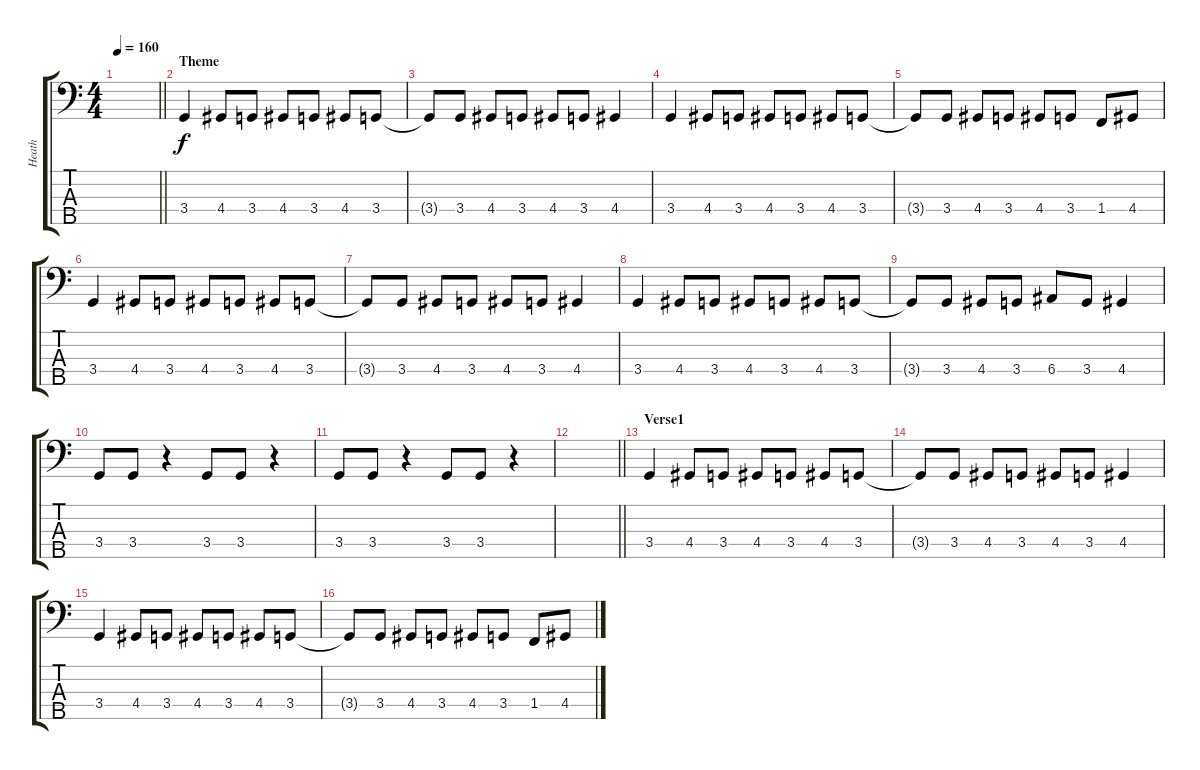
\track ("Heath" "Heath") {instrument electricbasspick}
\staff {score tabs}
\tuning (G2 D2 A1 E1 B0) {hide}
\ts (4 4)
\tempo 160
\clef f4
\barLineRight lightlight
\ks c
|
\section ("" "Theme")
3.4.4 4.4.8 3.4.8 4.4.8 3.4.8 4.4.8 3.4.8 |
3.4{t}.8 3.4.8 4.4.8 3.4.8 4.4.8 3.4.8 4.4.4 |
3.4.4 4.4.8 3.4.8 4.4.8 3.4.8 4.4.8 3.4.8 |
3.4{t}.8 3.4.8 4.4.8 3.4.8 4.4.8 3.4.8 1.4.8 4.4.8 |
3.4.4 4.4.8 3.4.8 4.4.8 3.4.8 4.4.8 3.4.8 |
3.4{t}.8 3.4.8 4.4.8 3.4.8 4.4.8 3.4.8 4.4.4 |
3.4.4 4.4.8 3.4.8 4.4.8 3.4.8 4.4.8 3.4.8 |
3.4{t}.8 3.4.8 4.4.8 3.4.8 6.4.8 3.4.8 4.4.4 |
3.4.8 3.4.8 r.4 3.4.8 3.4.8 r.4 |
3.4.8 3.4.8 r.4 3.4.8 3.4.8 r.4 |
\barLineRight lightlight
|
\section ("" "Verse1")
3.4.4 4.4.8 3.4.8 4.4.8 3.4.8 4.4.8 3.4.8 |
3.4{t}.8 3.4.8 4.4.8 3.4.8 4.4.8 3.4.8 4.4.4 |
3.4.4 4.4.8 3.4.8 4.4.8 3.4.8 4.4.8 3.4.8 |
3.4{t}.8 3.4.8 4.4.8 3.4.8 4.4.8 3.4.8 1.4.8 4.4.8
